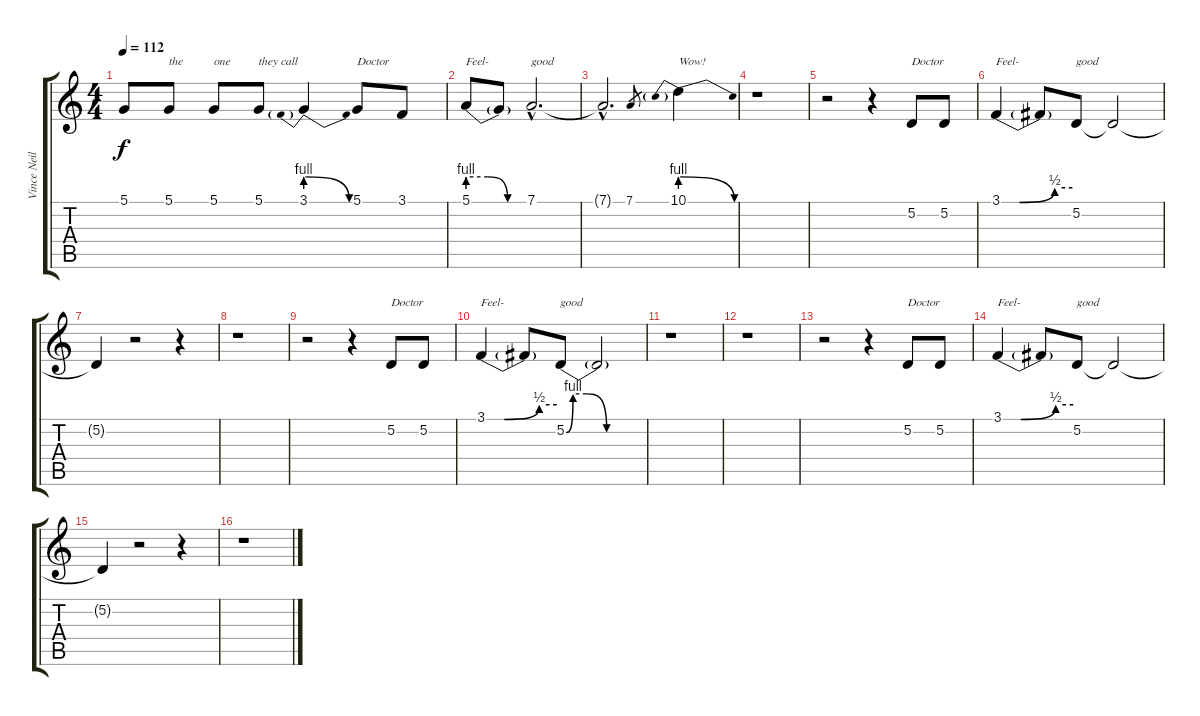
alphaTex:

\track ("Vince Neil" "Vince Neil") {instrument harmonica}
\staff {score tabs}
\tuning (D4 A3 F3 C3 G2 D2) {hide}
\ts (4 4)
\tempo 112
\clef g2
\ks c
5.1{t}.8{dy f} 5.1.8{txt "the"} 5.1.8{txt "one"} 5.1.8{txt "they call"} 3.1{be (prebendrelease 0 4 60 0)}.4 5.1.8{txt "Doctor"} 3.1.8 |
5.1{be (custom 0 4 20 4 40 0 60 0)}.8{txt "Feel-"} 5.1{t}.8 7.1{hac}.2{d txt "good"} |
7.1{hac t}.2{d} 7.1.8{gr} 10.1{be (prebendrelease 0 4 60 0)}.4{txt "Wow!"} |
r.1 |
r.2 r.4 5.2.8{txt "Doctor"} 5.2.8 |
3.1{be (custom 0 0 15 0 45 2 60 2)}.4{txt "Feel-"} 3.1{t}.8 5.2.8{txt "good"} 5.2{t}.2 |
5.2{t}.4 r.2 r.4 |
r.1 |
r.2 r.4 5.2.8{txt "Doctor"} 5.2.8 |
3.1{be (custom 0 0 15 0 45 2 60 2)}.4{txt "Feel-"} 3.1{t}.8 5.2{be (custom 0 0 5 4 15 4 30 0 45 0 60 0)}.8{txt "good"} 5.2{t}.2 |
r.1 |
r.1 |
r.2 r.4 5.2.8{txt "Doctor"} 5.2.8 |
3.1{be (custom 0 0 15 0 45 2 60 2)}.4{txt "Feel-"} 3.1{t}.8 5.2.8{txt "good"} 5.2{t}.2 |
5.2{t}.4 r.2 r.4 |
r.1
